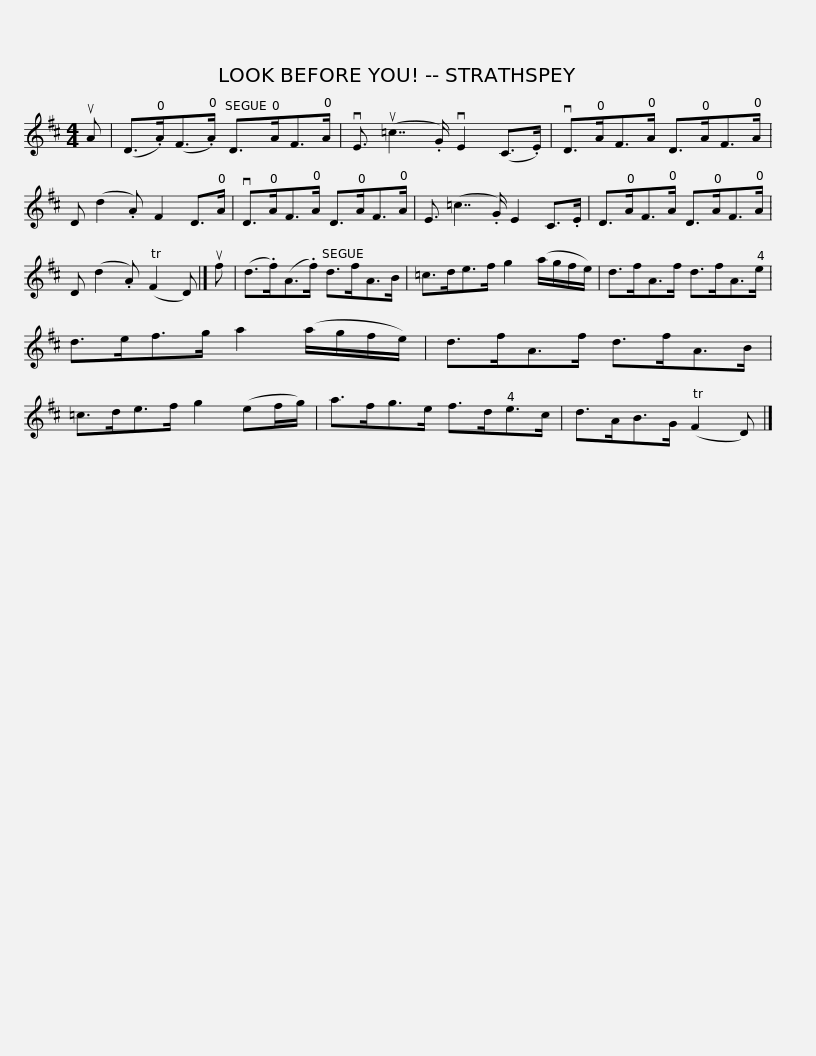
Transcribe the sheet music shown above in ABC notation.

X:1
L:1/8
M:4/4
I:linebreak $
K:D
V:1 treble
V:1
 uA | (D>.A)(F>.A) D>AF>A | vE3/2 (u=c7/2 .G/) vE2 (C>.E) | vD>AF>A D>AF>A | D (d2 .A) F2 D>A |$ %5
 vD>AF>A D>AF>A | E3/2 (=c7/2 .G/) E2 C>.E | D>AF>A D>AF>A | D (d2 .A) (TF2 D) |] uf |$ %10
 (d>.f)(A>.f) d>fA>B | =c>de>f g2 (a/g/f/e/) | d>fA>f d>fA>e | d>ef>g a2 (a/g/f/e/) |$ d>fA>f d>fA>B | %15
 =c>de>f g2 (ef/g/) | a>fg>e f>de>c | d>AB>G (TF2 D) |] %18
